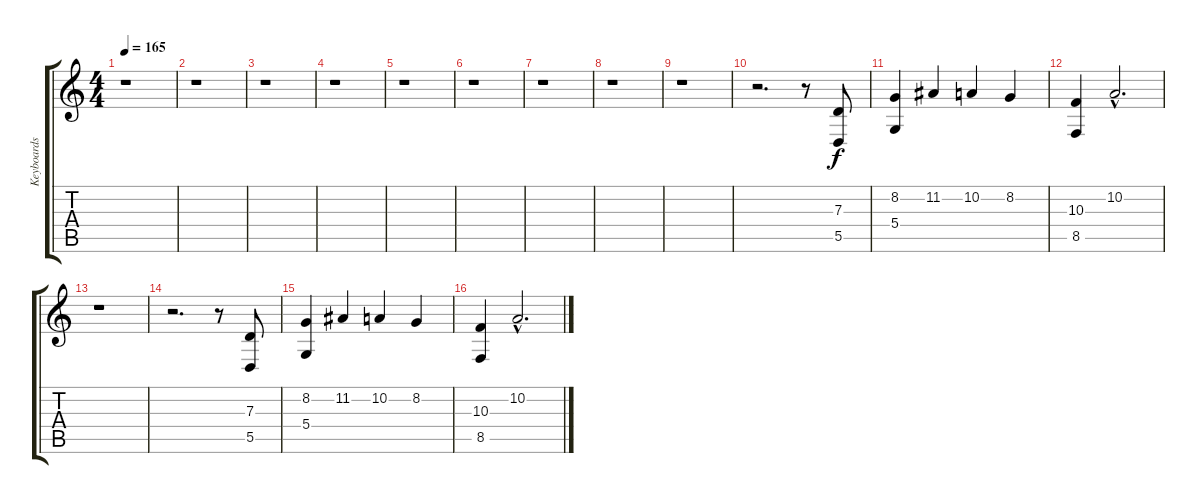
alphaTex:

\track ("Keyboards" "Keyboards") {instrument harpsichord}
\staff {score tabs}
\tuning (E4 B3 G3 D3 A2 E2) {hide}
\ts (4 4)
\tempo 165
\clef g2
\ks c
r.1{dy f} |
r.1 |
r.1 |
r.1 |
r.1 |
r.1 |
r.1 |
r.1 |
r.1 |
r.2{d} r.8 (7.3 5.5).8 |
(8.2 5.4).4 11.2.4 10.2.4 8.2.4 |
(10.3 8.5).4 10.2{hac}.2{d} |
r.1 |
r.2{d} r.8 (7.3 5.5).8 |
(8.2 5.4).4 11.2.4 10.2.4 8.2.4 |
(10.3 8.5).4 10.2{hac}.2{d}
